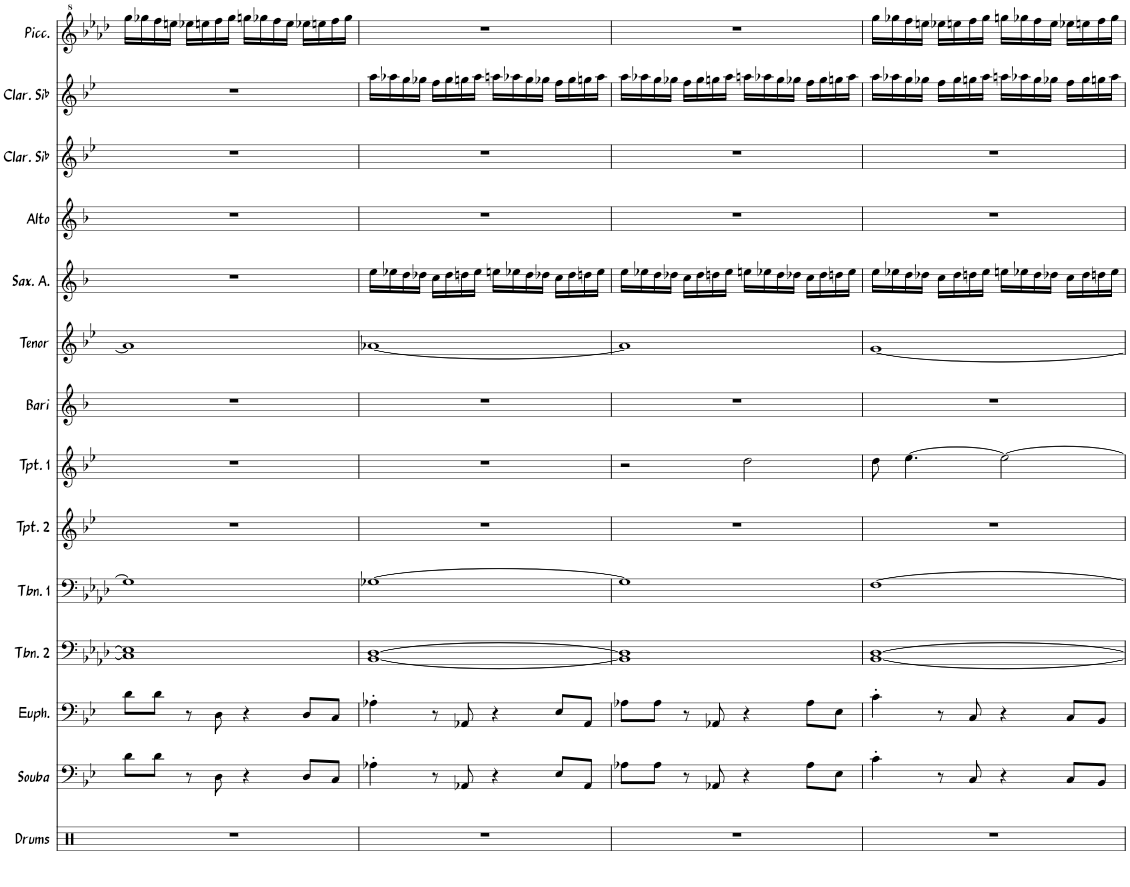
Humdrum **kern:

**kern	**kern	**kern	**kern	**kern	**kern	**kern	**kern	**kern	**kern	**kern	**kern	**kern	**kern
*part14	*part13	*part12	*part11	*part10	*part9	*part8	*part7	*part6	*part5	*part4	*part3	*part2	*part1
*staff14	*staff13	*staff12	*staff11	*staff10	*staff9	*staff8	*staff7	*staff6	*staff5	*staff4	*staff3	*staff2	*staff1
*I"Drums	*I"Soubassophone	*I"Euphonium	*I"Trombone 2	*I"Trombone 1	*I"Trumpet 2	*I"Trumpet 1	*I"Baritone Sax	*I"Tenor Sax	*I"Saxophone Alto	*I"Alto Sax	*I"Clarinette en Sib	*I"Clarinette en Sib	*I"Piccolo
*I'Drums	*I'Souba	*I'Euph.	*I'Tbn. 2	*I'Tbn. 1	*I'Tpt. 2	*I'Tpt. 1	*I'Bari	*I'Tenor	*I'Sax. A.	*I'Alto	*I'Clar. Sib	*I'Clar. Sib	*I'Picc.
!!LO:PB:g=z
*clefX	*clefF4	*clefF4	*clefF4	*clefF4	*clefG2	*clefG2	*clefG2	*clefG2	*clefG2	*clefG2	*clefG2	*clefG2	*clefG^2
*	*Trd1c2	*Trd1c2	*	*	*Trd1c2	*Trd1c2	*Trd12c21	*Trd8c14	*Trd5c9	*Trd5c9	*Trd1c2	*Trd1c2	*Trd-7c-12
*k[]	*k[b-e-]	*k[b-e-]	*k[b-e-a-d-]	*k[b-e-a-d-]	*k[b-e-]	*k[b-e-]	*k[b-]	*k[b-e-]	*k[b-]	*k[b-]	*k[b-e-]	*k[b-e-]	*k[b-e-a-d-]
*M4/4	*M4/4	*M4/4	*M4/4	*M4/4	*M4/4	*M4/4	*M4/4	*M4/4	*M4/4	*M4/4	*M4/4	*M4/4	*M4/4
=48	=48	=48	=48	=48	=48	=48	=48	=48	=48	=48	=48	=48	=48
1r	8d\L	8d\L	1C] 1E-]	1G]	1r	1r	1r	1a]	1r	1r	1r	1r	16ggg\LL
.	.	.	.	.	.	.	.	.	.	.	.	.	16ggg-X\
.	8d\J	8d\J	.	.	.	.	.	.	.	.	.	.	16fff\
.	.	.	.	.	.	.	.	.	.	.	.	.	16eeen\JJ
.	8r	8r	.	.	.	.	.	.	.	.	.	.	16eee-X\LL
.	.	.	.	.	.	.	.	.	.	.	.	.	16eeen\
.	8D\	8D\	.	.	.	.	.	.	.	.	.	.	16fff\
.	.	.	.	.	.	.	.	.	.	.	.	.	16ggg-\JJ
.	4r	4r	.	.	.	.	.	.	.	.	.	.	16gggn\LL
.	.	.	.	.	.	.	.	.	.	.	.	.	16ggg-X\
.	.	.	.	.	.	.	.	.	.	.	.	.	16fff\
.	.	.	.	.	.	.	.	.	.	.	.	.	16eee\JJ
.	8D/L	8D/L	.	.	.	.	.	.	.	.	.	.	16eee-X\LL
.	.	.	.	.	.	.	.	.	.	.	.	.	16eeen\
.	8C/J	8C/J	.	.	.	.	.	.	.	.	.	.	16fff\
.	.	.	.	.	.	.	.	.	.	.	.	.	16ggg-\JJ
=49	=49	=49	=49	=49	=49	=49	=49	=49	=49	=49	=49	=49	=49
1r	4A-X'\	4A-X'\	[1BB- [1D-	[1G-X	1r	1r	1r	[1a-X	16ee\LL	1r	1r	16aa\LL	1r
.	.	.	.	.	.	.	.	.	16ee-X\	.	.	16aa-X\	.
.	.	.	.	.	.	.	.	.	16dd\	.	.	16gg\	.
.	.	.	.	.	.	.	.	.	16dd-X\JJ	.	.	16gg-X\JJ	.
.	8r	8r	.	.	.	.	.	.	16cc\LL	.	.	16ff\LL	.
.	.	.	.	.	.	.	.	.	16dd-\	.	.	16gg-\	.
.	8AA-X/	8AA-X/	.	.	.	.	.	.	16ddn\	.	.	16ggn\	.
.	.	.	.	.	.	.	.	.	16ee-\JJ	.	.	16aa-\JJ	.
.	4r	4r	.	.	.	.	.	.	16een\LL	.	.	16aan\LL	.
.	.	.	.	.	.	.	.	.	16ee-X\	.	.	16aa-X\	.
.	.	.	.	.	.	.	.	.	16dd\	.	.	16gg\	.
.	.	.	.	.	.	.	.	.	16dd-X\JJ	.	.	16gg-X\JJ	.
.	8E-/L	8E-/L	.	.	.	.	.	.	16cc\LL	.	.	16ff\LL	.
.	.	.	.	.	.	.	.	.	16dd-\	.	.	16gg-\	.
.	8AA-/J	8AA-/J	.	.	.	.	.	.	16ddn\	.	.	16ggn\	.
.	.	.	.	.	.	.	.	.	16ee-\JJ	.	.	16aa-\JJ	.
=50	=50	=50	=50	=50	=50	=50	=50	=50	=50	=50	=50	=50	=50
1r	8A-X\L	8A-X\L	1BB-] 1D-]	1G-]	1r	2r	1r	1a-]	16ee\LL	1r	1r	16aa\LL	1r
.	.	.	.	.	.	.	.	.	16ee-X\	.	.	16aa-X\	.
.	8A-\J	8A-\J	.	.	.	.	.	.	16dd\	.	.	16gg\	.
.	.	.	.	.	.	.	.	.	16dd-X\JJ	.	.	16gg-X\JJ	.
.	8r	8r	.	.	.	.	.	.	16cc\LL	.	.	16ff\LL	.
.	.	.	.	.	.	.	.	.	16dd-\	.	.	16gg-\	.
.	8AA-X/	8AA-X/	.	.	.	.	.	.	16ddn\	.	.	16ggn\	.
.	.	.	.	.	.	.	.	.	16ee-\JJ	.	.	16aa-\JJ	.
.	4r	4r	.	.	.	2dd\	.	.	16een\LL	.	.	16aan\LL	.
.	.	.	.	.	.	.	.	.	16ee-X\	.	.	16aa-X\	.
.	.	.	.	.	.	.	.	.	16dd\	.	.	16gg\	.
.	.	.	.	.	.	.	.	.	16dd-X\JJ	.	.	16gg-X\JJ	.
.	8A-\L	8A-\L	.	.	.	.	.	.	16cc\LL	.	.	16ff\LL	.
.	.	.	.	.	.	.	.	.	16dd-\	.	.	16gg-\	.
.	8E-\J	8E-\J	.	.	.	.	.	.	16ddn\	.	.	16ggn\	.
.	.	.	.	.	.	.	.	.	16ee-\JJ	.	.	16aa-\JJ	.
=51	=51	=51	=51	=51	=51	=51	=51	=51	=51	=51	=51	=51	=51
1r	4c'\	4c'\	[1BB- [1D-	[1F	1r	8dd\	1r	[1g	16ee\LL	1r	1r	16aa\LL	16ggg\LL
.	.	.	.	.	.	.	.	.	16ee-X\	.	.	16aa-X\	16ggg-X\
.	.	.	.	.	.	[4.ee-\	.	.	16dd\	.	.	16gg\	16fff\
.	.	.	.	.	.	.	.	.	16dd-X\JJ	.	.	16gg-X\JJ	16eeen\JJ
.	8r	8r	.	.	.	.	.	.	16cc\LL	.	.	16ff\LL	16eee-X\LL
.	.	.	.	.	.	.	.	.	16dd-\	.	.	16gg-\	16eeen\
.	8C/	8C/	.	.	.	.	.	.	16ddn\	.	.	16ggn\	16fff\
.	.	.	.	.	.	.	.	.	16ee-\JJ	.	.	16aa-\JJ	16ggg-\JJ
.	4r	4r	.	.	.	2ee-\_	.	.	16een\LL	.	.	16aan\LL	16gggn\LL
.	.	.	.	.	.	.	.	.	16ee-X\	.	.	16aa-X\	16ggg-X\
.	.	.	.	.	.	.	.	.	16dd\	.	.	16gg\	16fff\
.	.	.	.	.	.	.	.	.	16dd-X\JJ	.	.	16gg-X\JJ	16eee\JJ
.	8C/L	8C/L	.	.	.	.	.	.	16cc\LL	.	.	16ff\LL	16eee-X\LL
.	.	.	.	.	.	.	.	.	16dd-\	.	.	16gg-\	16eeen\
.	8BB-/J	8BB-/J	.	.	.	.	.	.	16ddn\	.	.	16ggn\	16fff\
.	.	.	.	.	.	.	.	.	16ee-\JJ	.	.	16aa-\JJ	16ggg-\JJ
=	=	=	=	=	=	=	=	=	=	=	=	=	=
*-	*-	*-	*-	*-	*-	*-	*-	*-	*-	*-	*-	*-	*-
